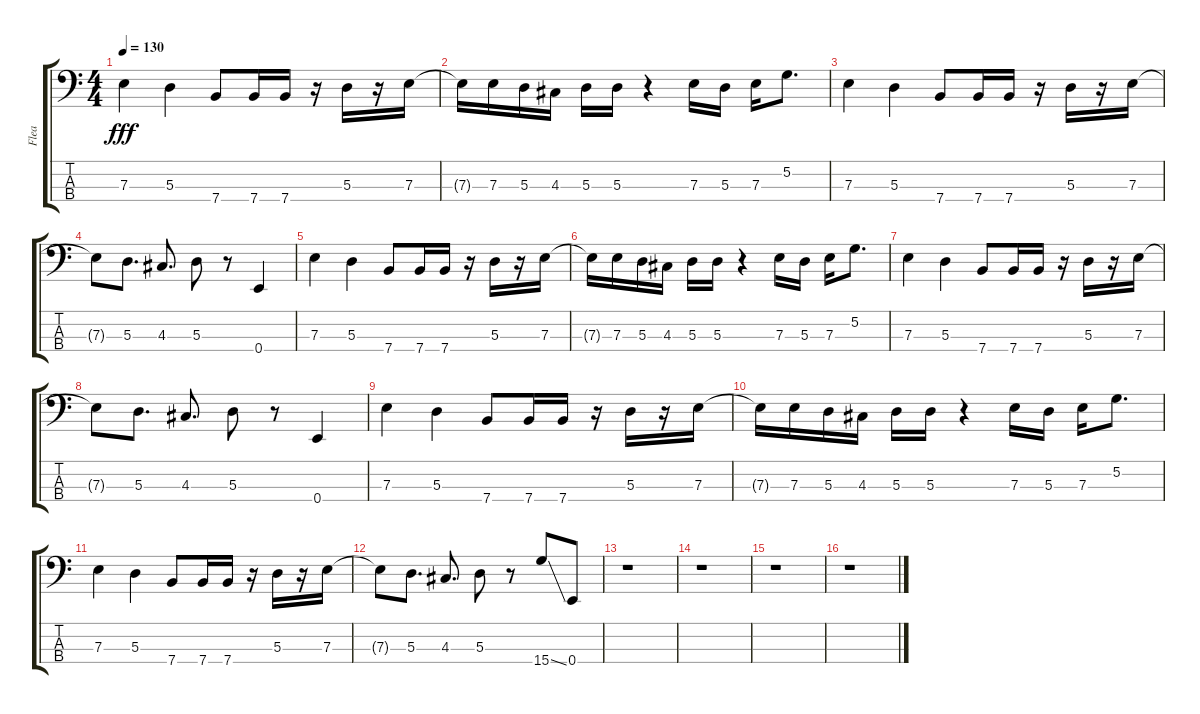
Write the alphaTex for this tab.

\track ("Flea" "Flea") {instrument electricbassfinger}
\staff {score tabs}
\tuning (G2 D2 A1 E1) {hide}
\ts (4 4)
\tempo 130
\clef f4
\ks c
7.3.4{dy fff} 5.3.4 7.4.8 7.4.16 7.4.16 r.16 5.3.16 r.16 7.3.16 |
7.3{t}.16 7.3.16 5.3.16 4.3.16 5.3.16 5.3.16 r.4 7.3.16 5.3.16 7.3.16 5.2.8{d} |
7.3.4 5.3.4 7.4.8 7.4.16 7.4.16 r.16 5.3.16 r.16 7.3.16 |
7.3{t}.8 5.3.8{d} 4.3.8{d} 5.3.8 r.8 0.4.4 |
7.3.4 5.3.4 7.4.8 7.4.16 7.4.16 r.16 5.3.16 r.16 7.3.16 |
7.3{t}.16 7.3.16 5.3.16 4.3.16 5.3.16 5.3.16 r.4 7.3.16 5.3.16 7.3.16 5.2.8{d} |
7.3.4 5.3.4 7.4.8 7.4.16 7.4.16 r.16 5.3.16 r.16 7.3.16 |
7.3{t}.8 5.3.8{d} 4.3.8{d} 5.3.8 r.8 0.4.4 |
7.3.4 5.3.4 7.4.8 7.4.16 7.4.16 r.16 5.3.16 r.16 7.3.16 |
7.3{t}.16 7.3.16 5.3.16 4.3.16 5.3.16 5.3.16 r.4 7.3.16 5.3.16 7.3.16 5.2.8{d} |
7.3.4 5.3.4 7.4.8 7.4.16 7.4.16 r.16 5.3.16 r.16 7.3.16 |
7.3{t}.8 5.3.8{d} 4.3.8{d} 5.3.8 r.8 15.4{ss}.8 0.4.8 |
r.1 |
r.1 |
r.1 |
r.1
